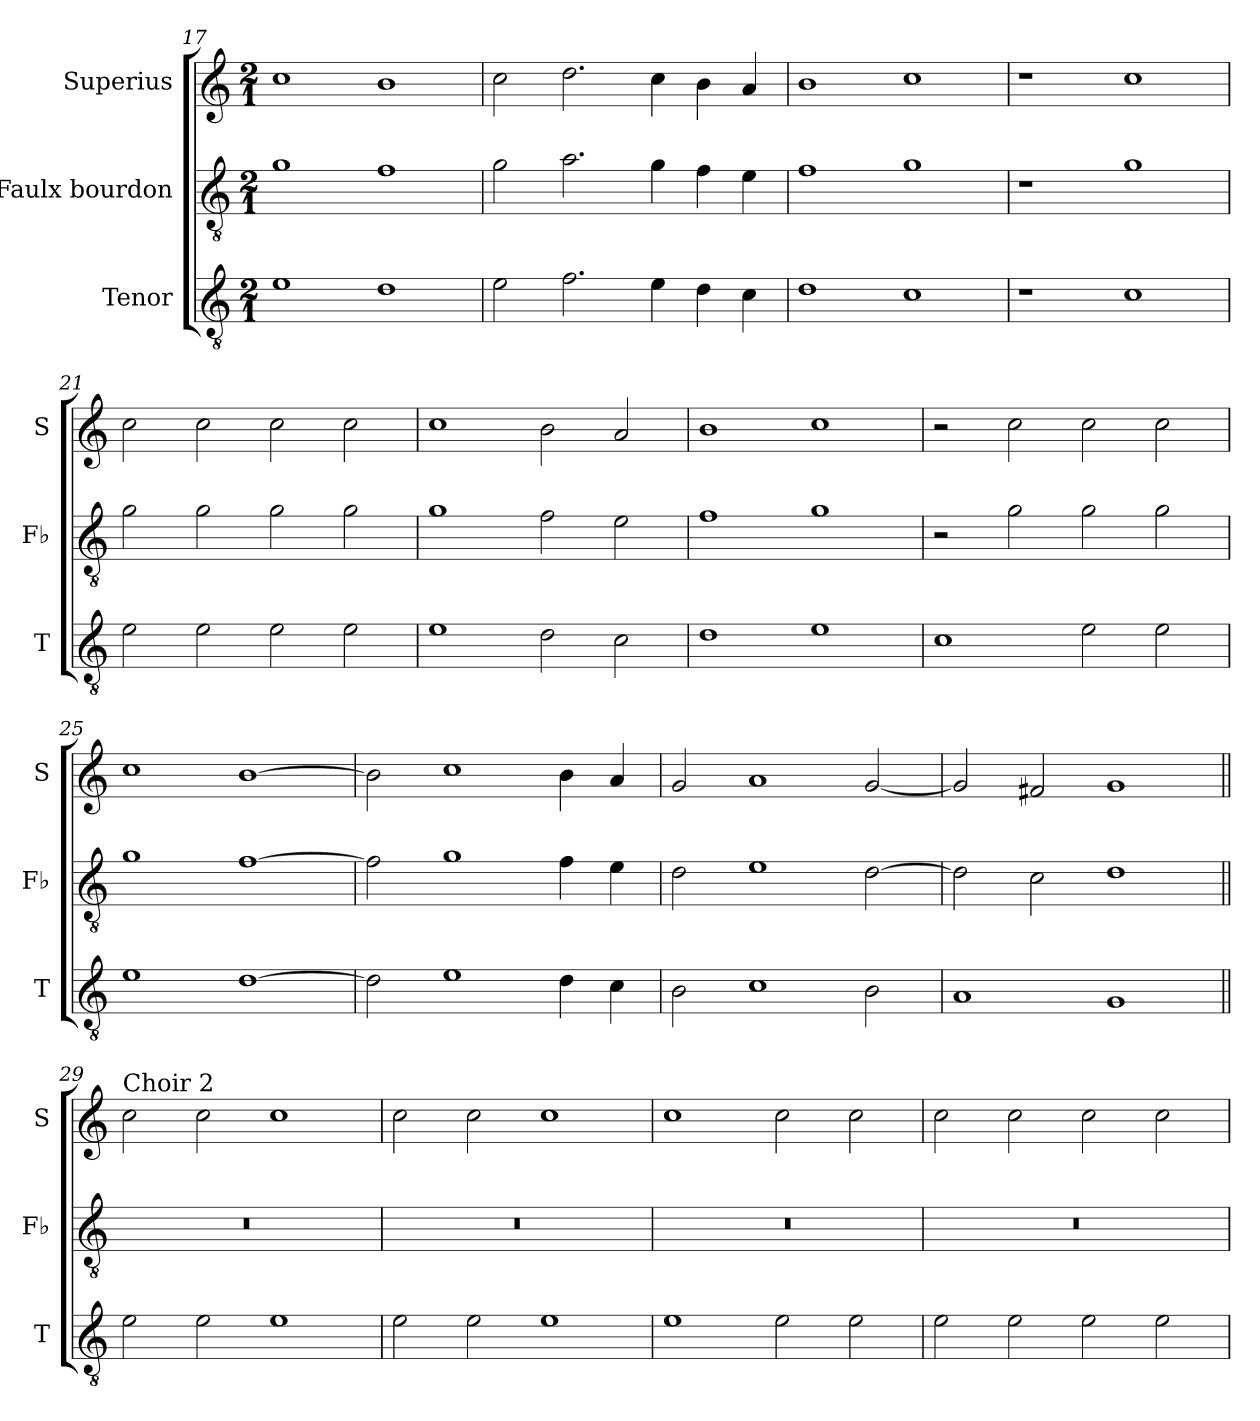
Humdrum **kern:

**kern	**kern	**kern
*part3	*part2	*part1
*staff3	*staff2	*staff1
*I"Tenor	*I"Faulx bourdon	*I"Superius
*I'T	*I'Fb	*I'S
*clefGv2	*clefGv2	*clefG2
*k[]	*k[]	*k[]
*M2/1	*M2/1	*M2/1
=17	=17	=17
1e	1g	1cc
1d	1f	1b
=18	=18	=18
2e\	2g\	2cc\
2.f\	2.a\	2.dd\
4e\	4g\	4cc\
4d\	4f\	4b\
4c\	4e\	4a/
=19	=19	=19
1d	1f	1b
1c	1g	1cc
=20	=20	=20
1r	1r	1r
1c	1g	1cc
=21	=21	=21
2e\	2g\	2cc\
2e\	2g\	2cc\
2e\	2g\	2cc\
2e\	2g\	2cc\
=22	=22	=22
1e	1g	1cc
2d\	2f\	2b\
2c\	2e\	2a/
=23	=23	=23
1d	1f	1b
1e	1g	1cc
=24	=24	=24
1c	2r	2r
.	2g\	2cc\
2e\	2g\	2cc\
2e\	2g\	2cc\
=25	=25	=25
1e	1g	1cc
[1d	[1f	[1b
=26	=26	=26
2d\]	2f\]	2b\]
1e	1g	1cc
4d\	4f\	4b\
4c\	4e\	4a/
=27	=27	=27
2B\	2d\	2g/
1c	1e	1a
2B\	[2d\	[2g/
=28	=28	=28
1A	2d\]	2g/]
.	2c\	2f#X/
1G	1d	1g
=29||	=29||	=29||
!	!	!LO:TX:a:t=Choir 2
2e\	0r	2cc\
2e\	.	2cc\
1e	.	1cc
=30	=30	=30
2e\	0r	2cc\
2e\	.	2cc\
1e	.	1cc
=31	=31	=31
1e	0r	1cc
2e\	.	2cc\
2e\	.	2cc\
=32	=32	=32
2e\	0r	2cc\
2e\	.	2cc\
2e\	.	2cc\
2e\	.	2cc\
=	=	=
*-	*-	*-
